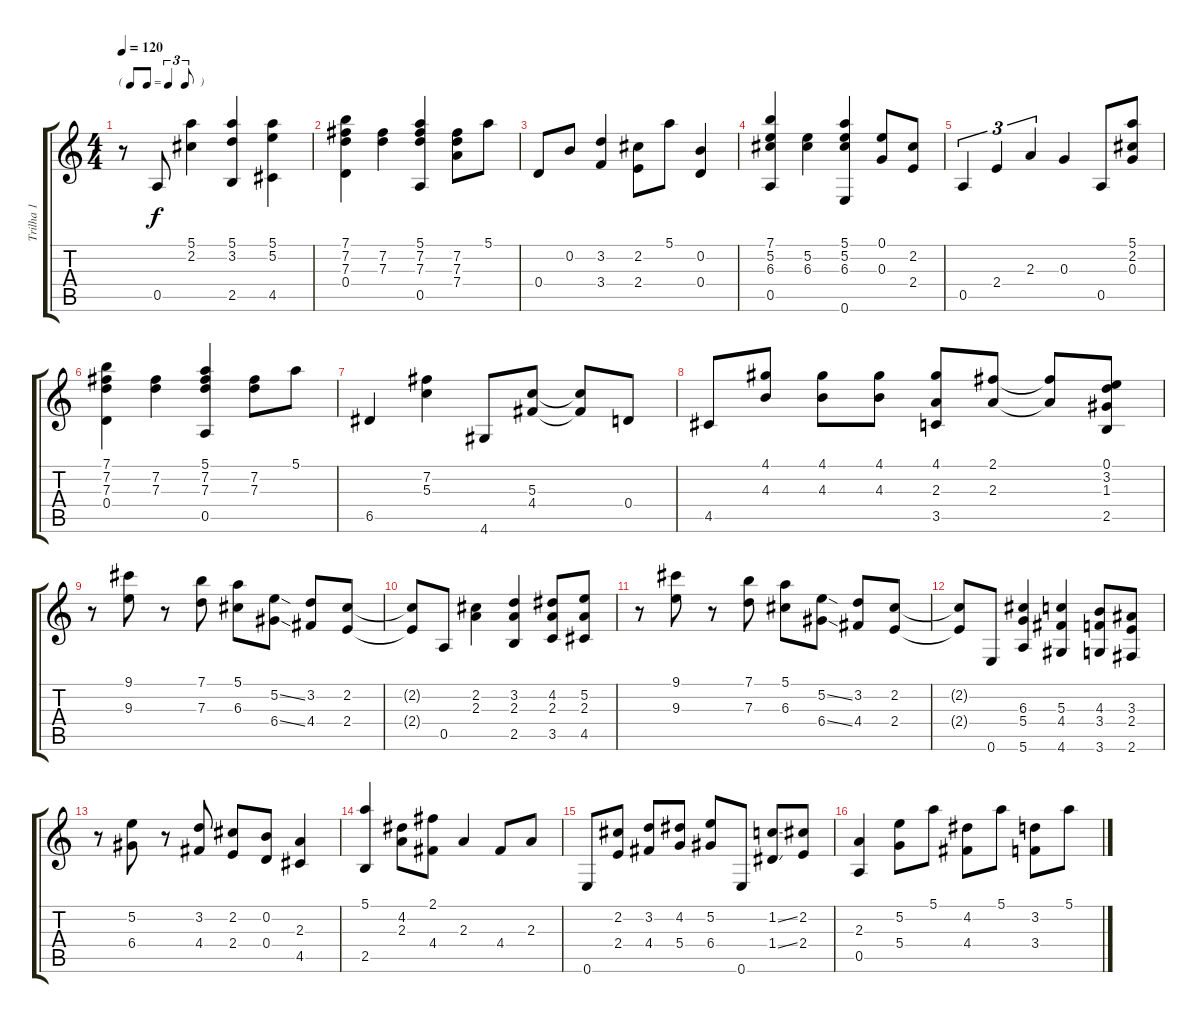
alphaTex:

\track ("Trilha 1" "Trilha 1") {instrument acousticguitarsteel}
\staff {score tabs}
\tuning (E4 B3 G3 D3 A2 E2) {hide}
\ts (4 4)
\tf triplet8th
\tempo 120
\clef g2
\ks c
r.8{dy f} 0.5.8 (5.1 2.2).4 (5.1 3.2 2.5).4 (5.1 5.2 4.5).4 |
(7.1 7.2 7.3 0.4).4 (7.2 7.3).4 (5.1 7.2 7.3 0.5).4 (7.2 7.3 7.4).8 5.1.8 |
0.4.8 0.2.8 (3.2 3.4).4 (2.2 2.4).8 5.1.8 (0.2 0.4).4 |
(7.1 5.2 6.3 0.5).4 (5.2 6.3).4 (5.1 5.2 6.3 0.6).4 (0.1 0.3).8 (2.2 2.4).8 |
0.5.4{tu (3 2)} 2.4.4{tu (3 2)} 2.3.4{tu (3 2)} 0.3.4 0.5.8 (5.1 2.2 0.3).8 |
(7.1 7.2 7.3 0.4).4 (7.2 7.3).4 (5.1 7.2 7.3 0.5).4 (7.2 7.3).8 5.1.8 |
6.5.4 (7.2 5.3).4 4.6.8 (5.3 4.4).8 (5.3{t} 4.4{t}).8 0.4.8 |
4.5.8 (4.1 4.3).8 (4.1 4.3).8 (4.1 4.3).8 (4.1 2.3 3.5).8 (2.1 2.3).8 (2.1{t} 2.3{t}).8 (0.1 3.2 1.3 2.5).8 |
r.8 (9.1 9.3).8 r.8 (7.1 7.3).8 (5.1 6.3).8 (5.2{ss} 6.4{ss}).8 (3.2 4.4).8 (2.2 2.4).8 |
(2.2{t} 2.4{t}).8 0.5.8 (2.2 2.3).4 (3.2 2.3 2.5).4 (4.2 2.3 3.5).8 (5.2 2.3 4.5).8 |
r.8 (9.1 9.3).8 r.8 (7.1 7.3).8 (5.1 6.3).8 (5.2{ss} 6.4{ss}).8 (3.2 4.4).8 (2.2 2.4).8 |
(2.2{t} 2.4{t}).8 0.6.8 (6.3 5.4 5.6).4 (5.3 4.4 4.6).4 (4.3 3.4 3.6).8 (3.3 2.4 2.6).8 |
r.8 (5.2 6.4).8 r.8 (3.2 4.4).8 (2.2 2.4).8 (0.2 0.4).8 (2.3 4.5).4 |
(5.1 2.5).4 (4.2 2.3).8 (2.1 4.4).8 2.3.4 4.4.8 2.3.8 |
0.6.8 (2.2 2.4).8 (3.2 4.4).8 (4.2 5.4).8 (5.2 6.4).8 0.6.8 (1.2{ss} 1.4{ss}).8 (2.2 2.4).8 |
(2.3 0.5).4 (5.2 5.4).8 5.1.8 (4.2 4.4).8 5.1.8 (3.2 3.4).8 5.1.8
